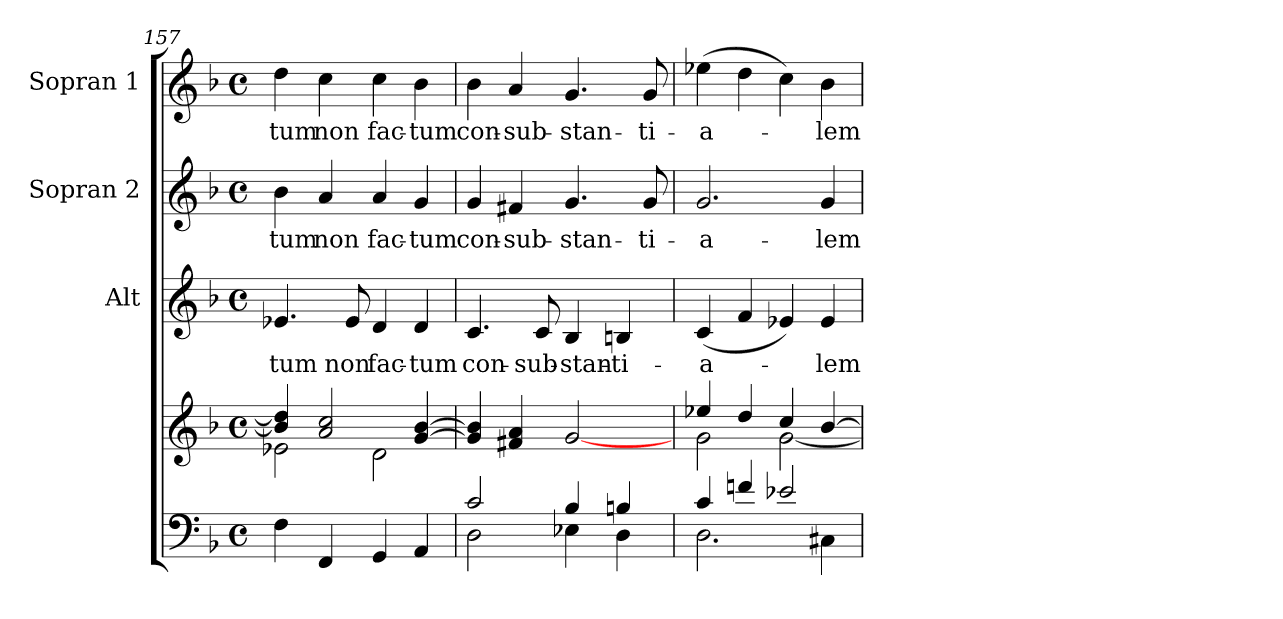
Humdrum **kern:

**kern	**kern	**kern	**text	**kern	**text	**kern	**text
*part4	*part4	*part3	*part3	*part2	*part2	*part1	*part1
*staff5	*staff4	*staff3	*staff3	*staff2	*staff2	*staff1	*staff1
*	*	*I"Alt	*	*I"Sopran 2	*	*I"Sopran 1	*
*	*	*I'A.	*	*I'S. 2	*	*I'S. 1	*
*clefF4	*clefG2	*clefG2	*	*clefG2	*	*clefG2	*
*k[b-]	*k[b-]	*k[b-]	*	*k[b-]	*	*k[b-]	*
*F:	*F:	*F:	*	*F:	*	*F:	*
*M4/4	*M4/4	*M4/4	*	*M4/4	*	*M4/4	*
*met(c)	*met(c)	*met(c)	*	*met(c)	*	*met(c)	*
=157	=157	=157	=157	=157	=157	=157	=157
*	*^	*	*	*	*	*	*
!	!	!	!	!LO:LY:b	!	!LO:LY:b	!	!LO:LY:b
4F\	4b-/] 4dd/]	2e-X\	4.e-X/	-tum	4b-\	-tum	4dd\	-tum
!	!	!	!	!	!	!LO:LY:b	!	!LO:LY:b
4FF/	2a/ 2cc/	.	.	.	4a/	non	4cc\	non
!	!	!	!	!LO:LY:b	!	!	!	!
.	.	.	8e-/	non	.	.	.	.
!	!	!	!	!LO:LY:b	!	!LO:LY:b	!	!LO:LY:b
4GG/	.	2d\	4d/	fac-	4a/	fac-	4cc\	fac-
!	!	!	!	!LO:LY:b	!	!LO:LY:b	!	!LO:LY:b
4AA/	[>4g/ [>4b-/	.	4d/	-tum	4g/	-tum	4b-\	-tum
*	*v	*v	*	*	*	*	*	*
=158	=158	=158	=158	=158	=158	=158	=158
*^	*	*	*	*	*	*	*
!	!	!	!	!LO:LY:b	!	!LO:LY:b	!	!LO:LY:b
2c/	2D\	4g/] 4b-/]	4.c/	con-	4g/	con-	4b-\	con-
!	!	!	!	!	!	!LO:LY:b	!	!LO:LY:b
.	.	4f#X/ 4a/	.	.	4f#X/	-sub-	4a/	-sub-
!	!	!	!	!LO:LY:b	!	!	!	!
.	.	.	8c/	-sub-	.	.	.	.
!	!	!	!	!LO:LY:b	!	!LO:LY:b	!	!LO:LY:b
4B-/	4E-X\	[2g/	4B-/	-stan-	4.g/	-stan-	4.g/	-stan-
!	!	!	!	!LO:LY:b	!	!	!	!
4Bn/	4D\	.	4Bn/	-ti-	.	.	.	.
!	!	!	!	!	!	!LO:LY:b	!	!LO:LY:b
.	.	.	.	.	8g/	-ti-	8g/	-ti-
=159	=159	=159	=159	=159	=159	=159	=159	=159
*	*	*^	*	*	*	*	*	*
!	!	!	!	!	!LO:LY:b	!	!LO:LY:b	!	!LO:LY:b
4c/	2.D\	4ee-X/	2g\	(<4c/	-a-	2.g/	-a-	(>4ee-X\	-a-
4fn/	.	4dd/	.	4f/	.	.	.	4dd\	.
2e-X/	.	4cc/	[<2g\	4e-X/)	.	.	.	4cc\)	.
!	!	!	!	!	!LO:LY:b	!	!LO:LY:b	!	!LO:LY:b
.	4C#X\	[>4b-/	.	4e-/	-lem	4g/	-lem	4b-\	-lem
*v	*v	*	*	*	*	*	*	*	*
*	*v	*v	*	*	*	*	*	*
=	=	=	=	=	=	=	=
*-	*-	*-	*-	*-	*-	*-	*-
